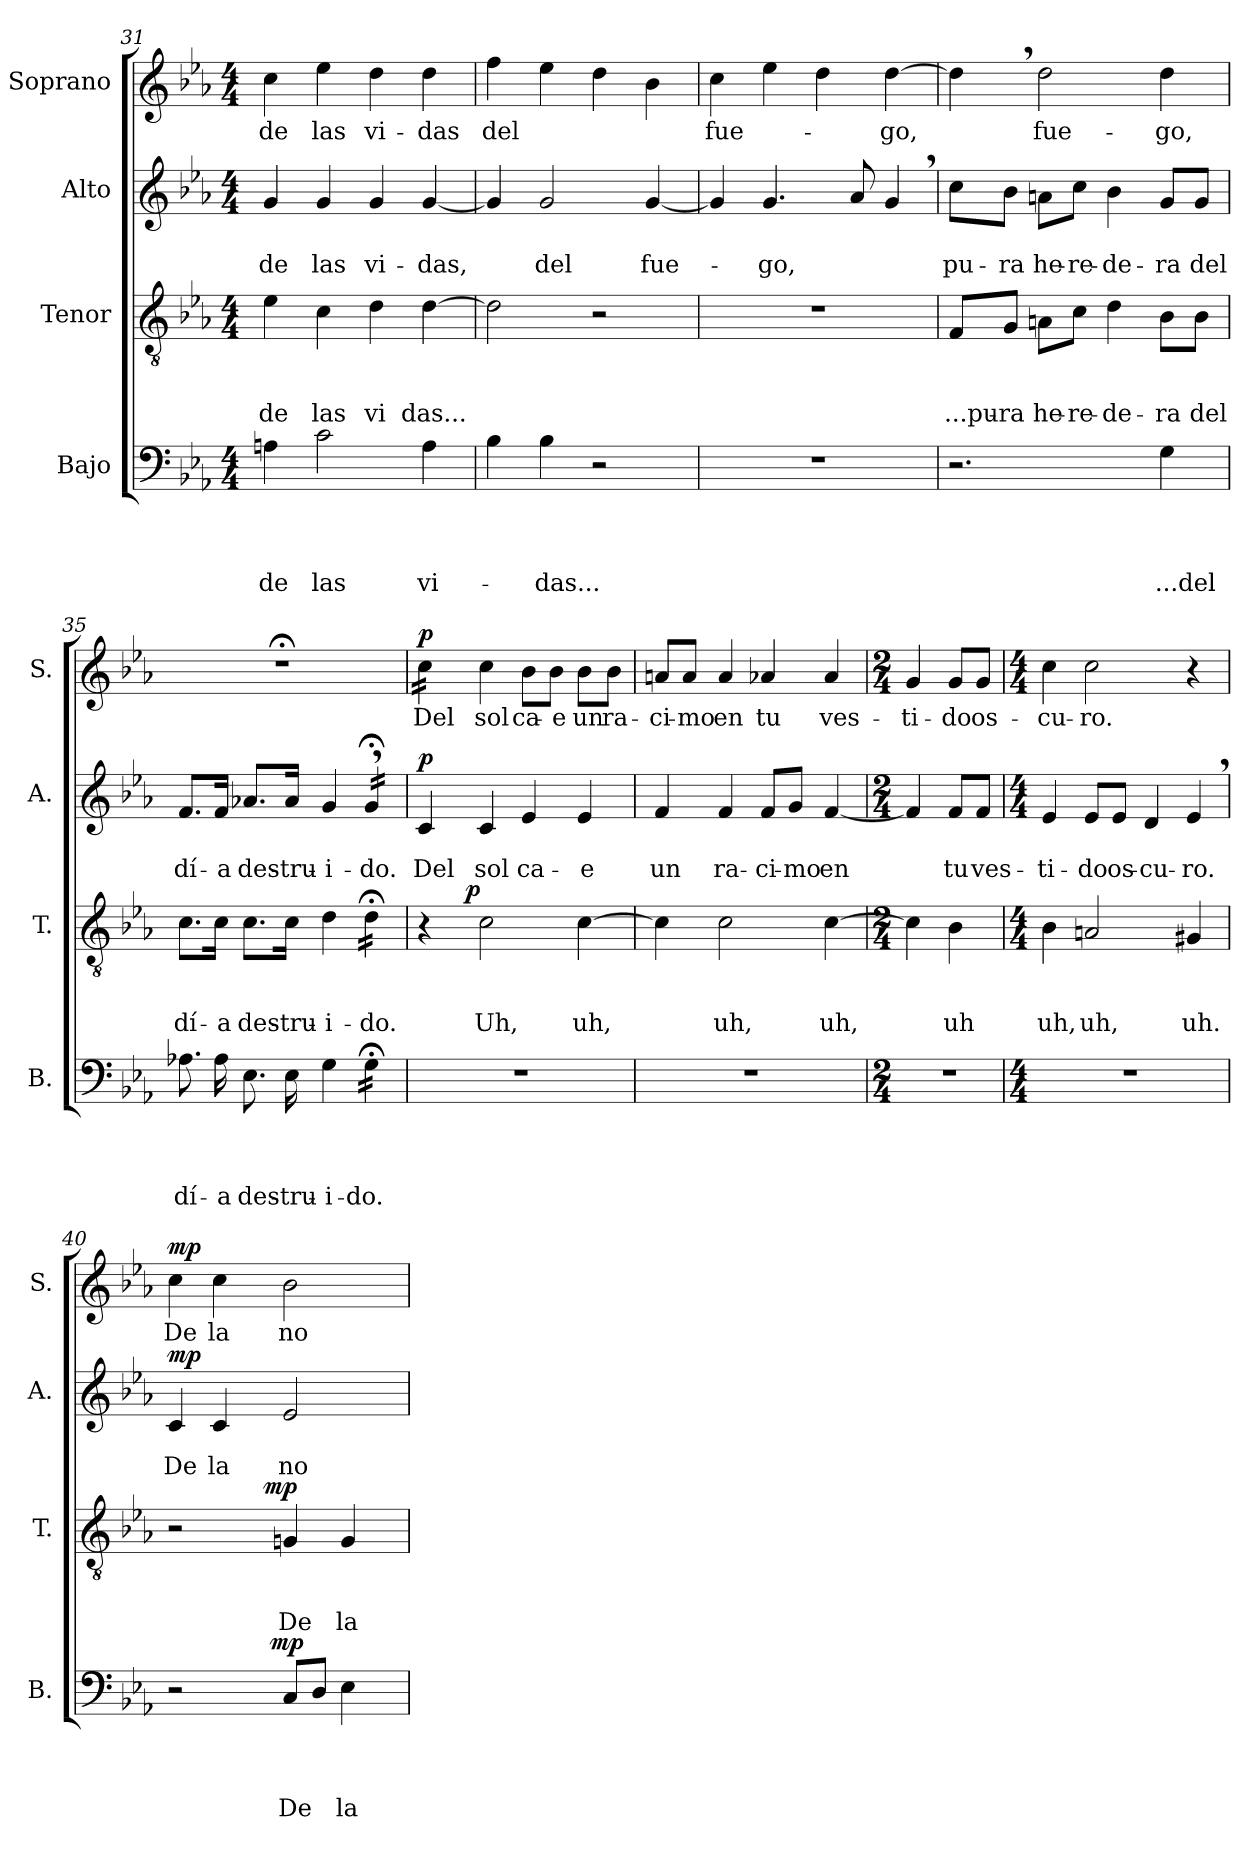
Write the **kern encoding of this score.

**kern	**text	**text	**text	**text	**dynam	**kern	**text	**text	**text	**dynam	**kern	**text	**text	**dynam	**kern	**text	**dynam
*part4	*part4	*part4	*part4	*part4	*part4	*part3	*part3	*part3	*part3	*part3	*part2	*part2	*part2	*part2	*part1	*part1	*part1
*staff4	*staff4	*staff4	*staff4	*staff4	*staff4	*staff3	*staff3	*staff3	*staff3	*staff3	*staff2	*staff2	*staff2	*staff2	*staff1	*staff1	*staff1
*I"Bajo	*	*	*	*	*	*I"Tenor	*	*	*	*	*I"Alto	*	*	*	*I"Soprano	*	*
*I'B.	*	*	*	*	*	*I'T.	*	*	*	*	*I'A.	*	*	*	*I'S.	*	*
*clefF4	*	*	*	*	*	*clefGv2	*	*	*	*	*clefG2	*	*	*	*clefG2	*	*
*k[b-e-a-]	*	*	*	*	*	*k[b-e-a-]	*	*	*	*	*k[b-e-a-]	*	*	*	*k[b-e-a-]	*	*
*E-:	*	*	*	*	*	*E-:	*	*	*	*	*E-:	*	*	*	*E-:	*	*
*M4/4	*	*	*	*	*	*M4/4	*	*	*	*	*M4/4	*	*	*	*M4/4	*	*
=31	=31	=31	=31	=31	=31	=31	=31	=31	=31	=31	=31	=31	=31	=31	=31	=31	=31
!	!	!	!	!LO:LY:b	!	!	!	!	!LO:LY:b	!	!	!	!LO:LY:b	!	!	!LO:LY:b	!
4An\	.	.	.	de	.	4e-\	.	.	de	.	4g/	.	de	.	4cc\	de	.
!	!	!	!	!LO:LY:b	!	!	!	!	!LO:LY:b	!	!	!	!LO:LY:b	!	!	!LO:LY:b	!
2c\	.	.	.	las	.	4c\	.	.	las	.	4g/	.	las	.	4ee-\	las	.
!	!	!	!	!	!	!	!	!	!LO:LY:b	!	!	!	!LO:LY:b	!	!	!LO:LY:b	!
.	.	.	.	.	.	4d\	.	.	vi	.	4g/	.	vi-	.	4dd\	vi-	.
!	!	!	!	!LO:LY:b	!	!	!	!	!LO:LY:b	!	!	!	!LO:LY:b	!	!	!LO:LY:b:rj	!
4A\	.	.	.	vi-	.	[>4d\	.	.	das...	.	[<4g/	.	-das,	.	4dd\	-das	.
=32	=32	=32	=32	=32	=32	=32	=32	=32	=32	=32	=32	=32	=32	=32	=32	=32	=32
!	!	!	!	!	!	!	!	!	!	!	!	!	!	!	!	!LO:LY:b	!
4B-\	.	.	.	.	.	2d\]	.	.	.	.	4g/]	.	.	.	4ff\	del	.
!	!	!	!	!LO:LY:b	!	!	!	!	!	!	!	!	!LO:LY:b	!	!	!	!
4B-\	.	.	.	-das...	.	.	.	.	.	.	2g/	.	del	.	4ee-\	.	.
2r	.	.	.	.	.	2r	.	.	.	.	.	.	.	.	4dd\	.	.
!	!	!	!	!	!	!	!	!	!	!	!	!	!LO:LY:b	!	!	!	!
.	.	.	.	.	.	.	.	.	.	.	[<4g/	.	fue-	.	4b-\	.	.
=33	=33	=33	=33	=33	=33	=33	=33	=33	=33	=33	=33	=33	=33	=33	=33	=33	=33
!	!	!	!	!	!	!	!	!	!	!	!	!	!	!	!	!LO:LY:b	!
1r	.	.	.	.	.	1r	.	.	.	.	4g/]	.	.	.	4cc\	fue-	.
!	!	!	!	!	!	!	!	!	!	!	!	!	!LO:LY:b	!	!	!	!
.	.	.	.	.	.	.	.	.	.	.	4.g/	.	-go,	.	4ee-\	.	.
.	.	.	.	.	.	.	.	.	.	.	.	.	.	.	4dd\	.	.
.	.	.	.	.	.	.	.	.	.	.	8a-/	.	.	.	.	.	.
!	!	!	!	!	!	!	!	!	!	!	!	!	!	!	!	!LO:LY:b	!
.	.	.	.	.	.	.	.	.	.	.	4g,>/	.	.	.	[>4dd\	-go,	.
=34	=34	=34	=34	=34	=34	=34	=34	=34	=34	=34	=34	=34	=34	=34	=34	=34	=34
!	!	!	!	!	!	!	!	!	!LO:LY:b	!	!	!	!LO:LY:b	!	!	!	!
2.r	.	.	.	.	.	8F/L	.	.	...pu-	.	8cc\L	.	pu-	.	4dd,>\]	.	.
!	!	!	!	!	!	!	!	!	!LO:LY:b	!	!	!	!LO:LY:b	!	!	!	!
.	.	.	.	.	.	8G/J	.	.	-ra	.	8b-\J	.	-ra	.	.	.	.
!	!	!	!	!	!	!	!	!	!LO:LY:b	!	!	!	!LO:LY:b	!	!	!LO:LY:b	!
.	.	.	.	.	.	8An\L	.	.	he-	.	8an\L	.	he-	.	2dd\	fue-	.
!	!	!	!	!	!	!	!	!	!LO:LY:b	!	!	!	!LO:LY:b	!	!	!	!
.	.	.	.	.	.	8c\J	.	.	-re-	.	8cc\J	.	-re-	.	.	.	.
!	!	!	!	!	!	!	!	!	!LO:LY:b:rj	!	!	!	!LO:LY:b:rj	!	!	!	!
.	.	.	.	.	.	4d\	.	.	-de-	.	4b-\	.	-de-	.	.	.	.
!	!	!	!	!LO:LY:b	!	!	!	!	!LO:LY:b	!	!	!	!LO:LY:b	!	!	!LO:LY:b	!
4G\	.	.	.	...del	.	8B-\L	.	.	-ra	.	8g/L	.	-ra	.	4dd\	-go,	.
!	!	!	!	!	!	!	!	!	!LO:LY:b	!	!	!	!LO:LY:b	!	!	!	!
.	.	.	.	.	.	8B-\J	.	.	del	.	8g/J	.	del	.	.	.	.
=35	=35	=35	=35	=35	=35	=35	=35	=35	=35	=35	=35	=35	=35	=35	=35	=35	=35
!	!	!	!	!LO:LY:b	!	!	!	!	!LO:LY:b	!	!	!	!LO:LY:b	!	!	!	!
8.A-X\	.	.	.	dí-	.	8.c\L	.	.	dí-	.	8.f/L	.	dí-	.	1r;<	.	.
!	!	!	!	!LO:LY:b	!	!	!	!	!LO:LY:b	!	!	!	!LO:LY:b	!	!	!	!
16A-\	.	.	.	-a	.	16c\Jk	.	.	-a	.	16f/Jk	.	-a	.	.	.	.
!	!	!	!	!LO:LY:b	!	!	!	!	!LO:LY:b	!	!	!	!LO:LY:b	!	!	!	!
8.E-\	.	.	.	des-	.	8.c\L	.	.	des-	.	8.a-X/L	.	des-	.	.	.	.
!	!	!	!	!LO:LY:b:rj	!	!	!	!	!LO:LY:b:rj	!	!	!	!LO:LY:b:rj	!	!	!	!
16E-\	.	.	.	-tru-	.	16c\Jk	.	.	-tru-	.	16a-/Jk	.	-tru-	.	.	.	.
!	!	!	!	!LO:LY:b	!	!	!	!	!LO:LY:b	!	!	!	!LO:LY:b	!	!	!	!
4G\	.	.	.	-i-	.	4d\	.	.	-i-	.	4g/	.	-i-	.	.	.	.
!	!	!	!	!LO:LY:b	!	!	!	!	!LO:LY:b	!	!	!	!LO:LY:b	!	!	!	!
*tremolo	*	*	*	*	*	*	*	*	*	*	*	*	*	*	*	*	*
*	*	*	*	*	*	*tremolo	*	*	*	*	*	*	*	*	*	*	*
*	*	*	*	*	*	*	*	*	*	*	*tremolo	*	*	*	*	*	*
16G;<\LL	.	.	.	-do.	.	16d;<\LL	.	.	-do.	.	16g;,>/LL	.	-do.	.	.	.	.
16G;<\	.	.	.	.	.	16d;<\	.	.	.	.	16g;,>/	.	.	.	.	.	.
16G;<\	.	.	.	.	.	16d;<\	.	.	.	.	16g;,>/	.	.	.	.	.	.
16G;<\JJ	.	.	.	.	.	16d;<\JJ	.	.	.	.	16g;,>/JJ	.	.	.	.	.	.
*	*	*	*	*	*	*	*	*	*	*	*Xtremolo	*	*	*	*	*	*
*	*	*	*	*	*	*Xtremolo	*	*	*	*	*	*	*	*	*	*	*
*Xtremolo	*	*	*	*	*	*	*	*	*	*	*	*	*	*	*	*	*
=36	=36	=36	=36	=36	=36	=36	=36	=36	=36	=36	=36	=36	=36	=36	=36	=36	=36
!	!	!	!	!	!	!	!	!	!	!	!	!	!LO:LY:b	!LO:DY:a	!	!LO:LY:b	!LO:DY:a
*	*	*	*	*	*	*^	*	*	*	*	*	*	*	*	*	*	*
*	*	*	*	*	*	*	*	*	*	*	*	*	*	*	*	*tremolo	*	*
1r	.	.	.	.	.	4r	6ryy	.	.	.	.	4c/	.	Del	p	16cc\LL	Del	p
.	.	.	.	.	.	.	.	.	.	.	.	.	.	.	.	16cc\	.	.
.	.	.	.	.	.	.	.	.	.	.	.	.	.	.	.	16cc\	.	.
.	.	.	.	.	.	.	24ryy	.	.	.	.	.	.	.	.	.	.	.
.	.	.	.	.	.	.	.	.	.	.	.	.	.	.	.	16cc\JJ	.	.
*	*	*	*	*	*	*	*	*	*	*	*	*	*	*	*	*Xtremolo	*	*
!	!	!	!	!	!	!	!	!	!	!	!LO:DY:a	!	!	!	!	!	!	!
.	.	.	.	.	.	.	3%2ryy	.	.	.	p	.	.	.	.	.	.	.
!	!	!	!	!	!	!	!	!	!	!LO:LY:b	!	!	!	!LO:LY:b	!	!	!LO:LY:b	!
.	.	.	.	.	.	2c\	.	.	.	Uh,	.	4c/	.	sol	.	4cc\	sol	.
!	!	!	!	!	!	!	!	!	!	!	!	!	!	!LO:LY:b	!	!	!LO:LY:b	!
.	.	.	.	.	.	.	.	.	.	.	.	4e-/	.	ca-	.	8b-\L	ca-	.
!	!	!	!	!	!	!	!	!	!	!	!	!	!	!	!	!	!LO:LY:b:rj	!
.	.	.	.	.	.	.	.	.	.	.	.	.	.	.	.	8b-\J	-e	.
!	!	!	!	!	!	!	!	!	!	!LO:LY:b	!	!	!	!LO:LY:b	!	!	!LO:LY:b	!
.	.	.	.	.	.	[<4c\	.	.	.	uh,	.	4e-/	.	-e	.	8b-\L	un	.
!	!	!	!	!	!	!	!	!	!	!	!	!	!	!	!	!	!LO:LY:b	!
.	.	.	.	.	.	.	12.ryy	.	.	.	.	.	.	.	.	8b-\J	ra-	.
!!LO:LB:g=z
=37	=37	=37	=37	=37	=37	=37	=37	=37	=37	=37	=37	=37	=37	=37	=37	=37	=37	=37
!	!	!	!	!	!	!	!	!	!	!	!	!	!	!LO:LY:b	!	!	!LO:LY:b	!
*	*	*	*	*	*	*v	*v	*	*	*	*	*	*	*	*	*	*	*
1r	.	.	.	.	.	4c\]	.	.	.	.	4f/	.	un	.	8an/L	-ci-	.
!	!	!	!	!	!	!	!	!	!	!	!	!	!	!	!	!LO:LY:b	!
.	.	.	.	.	.	.	.	.	.	.	.	.	.	.	8a/J	-mo	.
!	!	!	!	!	!	!	!	!	!LO:LY:b	!	!	!	!LO:LY:b	!	!	!LO:LY:b	!
.	.	.	.	.	.	2c\	.	.	uh,	.	4f/	.	ra-	.	4a/	en	.
!	!	!	!	!	!	!	!	!	!	!	!	!	!LO:LY:b	!	!	!LO:LY:b	!
.	.	.	.	.	.	.	.	.	.	.	8f/L	.	-ci-	.	4a-X/	tu	.
!	!	!	!	!	!	!	!	!	!	!	!	!	!LO:LY:b:rj	!	!	!	!
.	.	.	.	.	.	.	.	.	.	.	8g/J	.	-mo	.	.	.	.
!	!	!	!	!	!	!	!	!	!LO:LY:b	!	!	!	!LO:LY:b	!	!	!LO:LY:b	!
.	.	.	.	.	.	[>4c\	.	.	uh,	.	[<4f/	.	en	.	4a-/	ves-	.
=38	=38	=38	=38	=38	=38	=38	=38	=38	=38	=38	=38	=38	=38	=38	=38	=38	=38
*M2/4	*	*	*	*	*	*M2/4	*	*	*	*	*M2/4	*	*	*	*M2/4	*	*
!LO:N:vis=1	!	!	!	!	!	!	!	!	!	!	!	!	!	!	!	!LO:LY:b	!
2r	.	.	.	.	.	4c\]	.	.	.	.	4f/]	.	.	.	4g/	-ti-	.
!	!	!	!	!	!	!	!	!	!LO:LY:b	!	!	!	!LO:LY:b	!	!	!LO:LY:b	!
.	.	.	.	.	.	4B-\	.	.	uh	.	8f/L	.	tu	.	8g/L	-do	.
!	!	!	!	!	!	!	!	!	!	!	!	!	!LO:LY:b	!	!	!LO:LY:b	!
.	.	.	.	.	.	.	.	.	.	.	8f/J	.	ves-	.	8g/J	os-	.
=39	=39	=39	=39	=39	=39	=39	=39	=39	=39	=39	=39	=39	=39	=39	=39	=39	=39
*M4/4	*	*	*	*	*	*M4/4	*	*	*	*	*M4/4	*	*	*	*M4/4	*	*
!	!	!	!	!	!	!	!	!	!LO:LY:b	!	!	!	!LO:LY:b	!	!	!LO:LY:b	!
1r	.	.	.	.	.	4B-\	.	.	uh,	.	4e-/	.	-ti-	.	4cc\	-cu-	.
!	!	!	!	!	!	!	!	!	!LO:LY:b	!	!	!	!LO:LY:b	!	!	!LO:LY:b	!
.	.	.	.	.	.	2An/	.	.	uh,	.	8e-/L	.	-do	.	2cc\	-ro.	.
!	!	!	!	!	!	!	!	!	!	!	!	!	!LO:LY:b	!	!	!	!
.	.	.	.	.	.	.	.	.	.	.	8e-/J	.	os-	.	.	.	.
!	!	!	!	!	!	!	!	!	!	!	!	!	!LO:LY:b	!	!	!	!
.	.	.	.	.	.	.	.	.	.	.	4d/	.	-cu-	.	.	.	.
!	!	!	!	!	!	!	!	!	!LO:LY:b	!	!	!	!LO:LY:b	!	!	!	!
.	.	.	.	.	.	4G#X/	.	.	uh.	.	4e-,>/	.	-ro.	.	4r	.	.
=40	=40	=40	=40	=40	=40	=40	=40	=40	=40	=40	=40	=40	=40	=40	=40	=40	=40
!	!	!	!	!	!	!	!	!	!	!	!	!	!LO:LY:b	!LO:DY:a	!	!LO:LY:b	!LO:DY:a
*^	*	*	*	*	*	*^	*	*	*	*	*	*	*	*	*	*	*
2r	4...ryy	.	.	.	.	.	2r	3ryy	.	.	.	.	4c/	.	De	mp	4cc\	De	mp
!	!	!	!	!	!	!	!	!	!	!	!	!	!	!	!LO:LY:b	!	!	!LO:LY:b	!
.	.	.	.	.	.	.	.	.	.	.	.	.	4c/	.	la	.	4cc\	la	.
.	.	.	.	.	.	.	.	12.ryy	.	.	.	.	.	.	.	.	.	.	.
!	!	!	!	!	!	!	!	!	!	!	!	!LO:DY:a	!	!	!	!	!	!	!
.	.	.	.	.	.	.	.	3ryy	.	.	.	mp	.	.	.	.	.	.	.
!	!	!	!	!	!	!LO:DY:a	!	!	!	!	!	!	!	!	!	!	!	!	!
.	2ryy	.	.	.	.	mp	.	.	.	.	.	.	.	.	.	.	.	.	.
!	!	!	!	!	!LO:LY:b	!	!	!	!	!	!LO:LY:b	!	!	!	!LO:LY:b	!	!	!LO:LY:b	!
8C/L	.	.	.	.	De	.	4Gn/	.	.	.	De	.	2e-/	.	no-	.	2b-\	no-	.
8D/J	.	.	.	.	.	.	.	.	.	.	.	.	.	.	.	.	.	.	.
!	!	!	!	!	!LO:LY:b	!	!	!	!	!	!LO:LY:b	!	!	!	!	!	!	!	!
4E-\	.	.	.	.	la	.	4G/	.	.	.	la	.	.	.	.	.	.	.	.
.	.	.	.	.	.	.	.	6ryy	.	.	.	.	.	.	.	.	.	.	.
.	.	.	.	.	.	.	.	24ryy	.	.	.	.	.	.	.	.	.	.	.
.	32ryy	.	.	.	.	.	.	.	.	.	.	.	.	.	.	.	.	.	.
*v	*v	*	*	*	*	*	*	*	*	*	*	*	*	*	*	*	*	*	*
*	*	*	*	*	*	*v	*v	*	*	*	*	*	*	*	*	*	*	*
=	=	=	=	=	=	=	=	=	=	=	=	=	=	=	=	=	=
*-	*-	*-	*-	*-	*-	*-	*-	*-	*-	*-	*-	*-	*-	*-	*-	*-	*-
